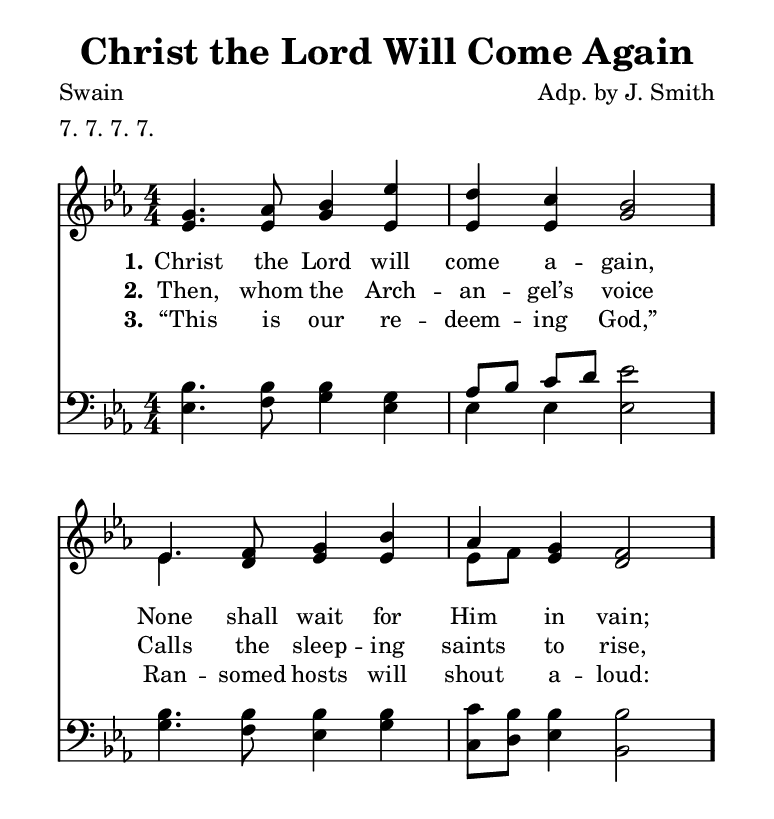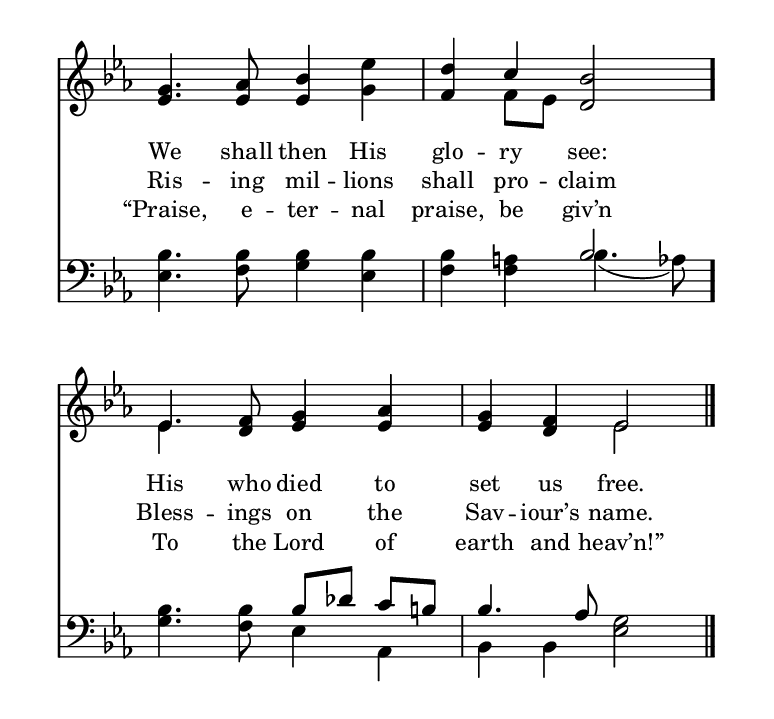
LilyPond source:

\include "common/global.ily"
\paper {
  \include "common/paper.ily"
  ragged-bottom = ##t
  page-count = #(cond (is-eogsized 2) (#t #f))
}

\header{
  hymnnumber = "232"
  title = "Christ the Lord Will Come Again"
  tunename = "Innocents"
  meter = "7. 7. 7. 7."
  poet = "Swain"
  composer = "Adp. by J. Smith"
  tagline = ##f
}

global = {
  \include "common/overrides.ily"
  \override Staff.TimeSignature.style = #'numbered
  \time 4/4
  \override Score.MetronomeMark.transparent = ##t % hide all fermata changes too
  \tempo 4=80
  \key ees \major
  \autoBeamOff
}

notesSoprano = {
\global
\relative c'' {

  g4. aes8 bes4 ees | d c bes2 |
  ees,4. f8 g4 bes | aes g f2 |
  g4. aes8 bes4 ees | d c bes2 |
  ees,4. f8 g4 aes | g f ees2 |

  \bar "|."

}
}

notesAlto = {
\global
\relative e' {

  ees4. ees8 g4 ees | ees ees g2 |
  ees4. d8 ees4 ees | ees8[ f] ees4 d2 |
  ees4. ees8 ees4 g | f f8[ ees] d2 |
  ees4. d8 ees4 ees | ees d ees2 |

}
}

notesTenor = {
\global
\relative a {

  bes4. bes8 bes4 g | aes8[ bes] c[ d] ees2 |
  bes4. bes8 bes4 bes | c8[ bes] bes4 bes2 |
  bes4. bes8 bes4 bes | bes a bes2 |
  bes4. bes8 bes8[ des] c[ b] | bes4. aes8 g2 |

}
}

notesBass = {
\global
\relative f {

  ees4. f8 g4 ees | ees ees ees2 |
  g4. f8 ees4 g | c,8[ d] ees4 bes2 |
  ees4. f8 g4 ees | f f bes4.( aes8) |
  g4. f8 ees4 aes, | bes bes ees2 |

}
}

wordsA = \lyricmode {
\set stanza = "1."

Christ the Lord will come a -- gain, \bar "."
None shall wait for Him in vain; \bar "." \pageBreak
We shall then His glo -- ry see: \bar "."
His who died to set us free. \bar "."

}

wordsB = \lyricmode {
\set stanza = "2."

Then, whom the Arch -- an -- gel’s voice
Calls the sleep -- ing saints to rise,
Ris -- ing mil -- lions shall pro -- claim
Bless -- ings on the Sav -- iour’s name.

}

wordsC = \lyricmode {
\set stanza = "3."

“This is our re -- deem -- ing God,”
Ran -- somed hosts will shout a -- loud:
“Praise, e -- ter -- nal praise, be giv’n
To the Lord of earth and heav’n!”

}

\score {
  \context ChoirStaff <<
    \context Staff = upper <<
      \set ChoirStaff.systemStartDelimiter = #'SystemStartBar
      \partcombine #'(2 . 9) \notesSoprano \notesAlto
      \context NullVoice = sopranos { \voiceOne << \notesSoprano >> }
      \context NullVoice = altos { \voiceTwo << \notesAlto >> }
      \context Lyrics = one   \lyricsto sopranos \wordsA
      \context Lyrics = two   \lyricsto sopranos \wordsB
      \context Lyrics = three \lyricsto sopranos \wordsC
    >>
    \context Staff = men <<
      \clef bass
      \partcombine #'(2 . 9) \notesTenor \notesBass
      \context NullVoice = tenors { \voiceOne << \notesTenor >> }
      \context NullVoice = basses { \voiceTwo << \notesBass >> }
    >>
  >>
  \layout {
    \include "common/layout.ily"
  }
  \midi{
    \include "common/midi.ily"
  }
}

\version "2.19.49"  % necessary for upgrading to future LilyPond versions.

% vi:set et ts=2 sw=2 ai nocindent syntax=lilypond:
